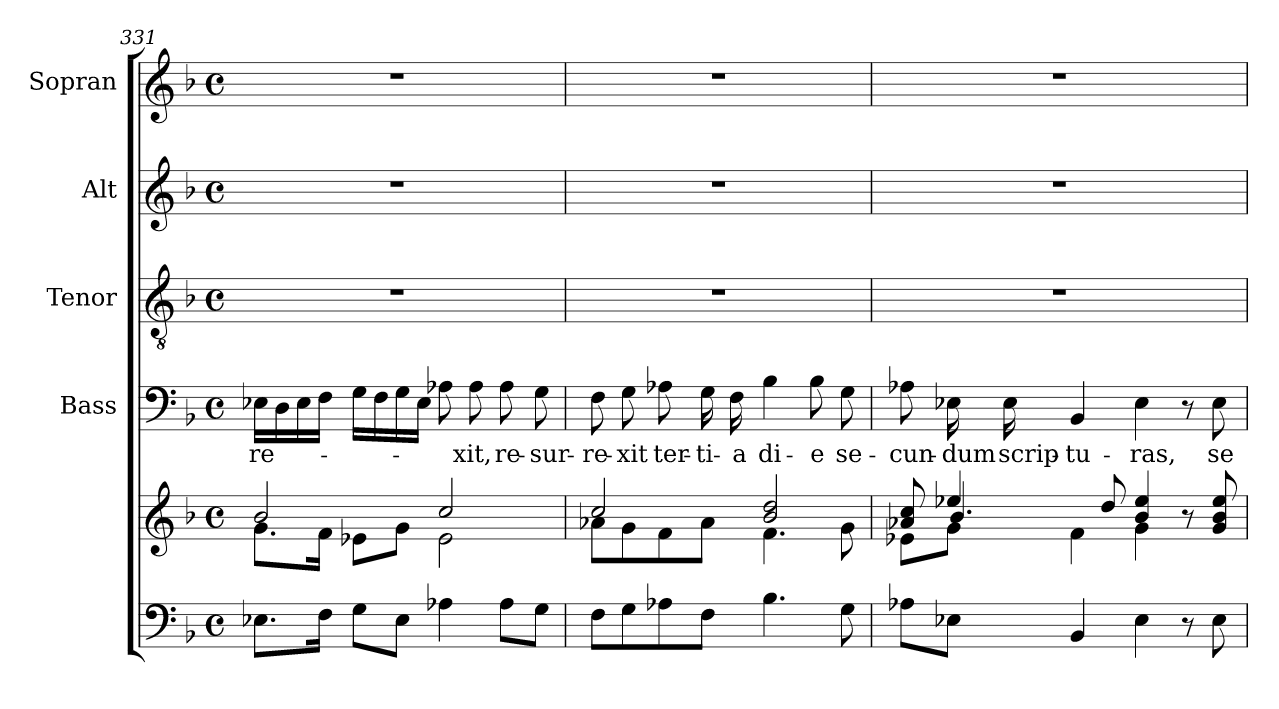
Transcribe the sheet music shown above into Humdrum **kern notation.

**kern	**kern	**kern	**text	**kern	**kern	**kern
*part5	*part5	*part4	*part4	*part3	*part2	*part1
*staff6	*staff5	*staff4	*staff4	*staff3	*staff2	*staff1
*	*	*I"Bass	*	*I"Tenor	*I"Alt	*I"Sopran
*	*	*I'B.	*	*I'T.	*I'A.	*I'S.
!!LO:PB:g=z
*clefF4	*clefG2	*clefF4	*	*clefGv2	*clefG2	*clefG2
*k[b-]	*k[b-]	*k[b-]	*	*k[b-]	*k[b-]	*k[b-]
*F:	*F:	*F:	*	*F:	*F:	*F:
*M4/4	*M4/4	*M4/4	*	*M4/4	*M4/4	*M4/4
*met(c)	*met(c)	*met(c)	*	*met(c)	*met(c)	*met(c)
=331	=331	=331	=331	=331	=331	=331
*	*^	*	*	*	*	*
!	!	!	!	!LO:LY:b	!	!	!
8.E-X\L	2b-/	8.g\L	16E-X\LL	-re-	1r	1r	1r
.	.	.	16D\	.	.	.	.
.	.	.	16E-\	.	.	.	.
16F\Jk	.	16f\Jk	16F\JJ	.	.	.	.
8G\L	.	8e-X\L	16G\LL	.	.	.	.
.	.	.	16F\	.	.	.	.
8E-\J	.	8g\J	16G\	.	.	.	.
.	.	.	16E-\JJ	.	.	.	.
4A-X\	2cc/	2e-\	8A-X\	.	.	.	.
!	!	!	!	!LO:LY:b	!	!	!
.	.	.	8A-\	-xit,	.	.	.
!	!	!	!	!LO:LY:b	!	!	!
8A-\L	.	.	8A-\	re-	.	.	.
!	!	!	!	!LO:LY:b	!	!	!
8G\J	.	.	8G\	-sur-	.	.	.
=332	=332	=332	=332	=332	=332	=332	=332
!	!	!	!	!LO:LY:b	!	!	!
8F\L	2cc/	8a-X\L	8F\	-re-	1r	1r	1r
!	!	!	!	!LO:LY:b	!	!	!
8G\	.	8g\	8G\	-xit	.	.	.
!	!	!	!	!LO:LY:b	!	!	!
8A-X\	.	8f\	8A-X\	ter-	.	.	.
!	!	!	!	!LO:LY:b	!	!	!
8F\J	.	8a-\J	16G\	-ti-	.	.	.
!	!	!	!	!LO:LY:b	!	!	!
.	.	.	16F\	-a	.	.	.
!	!	!	!	!LO:LY:b	!	!	!
4.B-\	2b-/ 2dd/	4.f\	4B-\	di-	.	.	.
!	!	!	!	!LO:LY:b	!	!	!
.	.	.	8B-\	-e	.	.	.
!	!	!	!	!LO:LY:b	!	!	!
8G\	.	8g\	8G\	se-	.	.	.
=333	=333	=333	=333	=333	=333	=333	=333
*	*	*^	*	*	*	*	*
!	!	!	!	!	!LO:LY:b	!	!	!
8A-X\L	8a-X/ 8cc/	8e-X\L	8ryy	8A-X\	-cun-	1r	1r	1r
!	!	!	!	!	!LO:LY:b	!	!	!
8E-X\J	4ee-X/	8g\J	4.b-/	16E-X\	-dum	.	.	.
!	!	!	!	!	!LO:LY:b	!	!	!
.	.	.	.	16E-\	scrip-	.	.	.
!	!	!	!	!	!LO:LY:b	!	!	!
4BB-/	.	4f\	.	4BB-/	-tu-	.	.	.
.	8dd/	.	.	.	.	.	.	.
!	!	!	!	!	!LO:LY:b	!	!	!
4E-\	4b-/ 4ee-/	4g\	2ryy	4E-\	-ras,	.	.	.
8r	8r	4ryy	.	8r	.	.	.	.
!	!	!	!	!	!LO:LY:b	!	!	!
8E-\	8g/ 8b-/ 8ee-/	.	.	8E-\	se-	.	.	.
*	*v	*v	*v	*	*	*	*	*
=	=	=	=	=	=	=
*-	*-	*-	*-	*-	*-	*-
